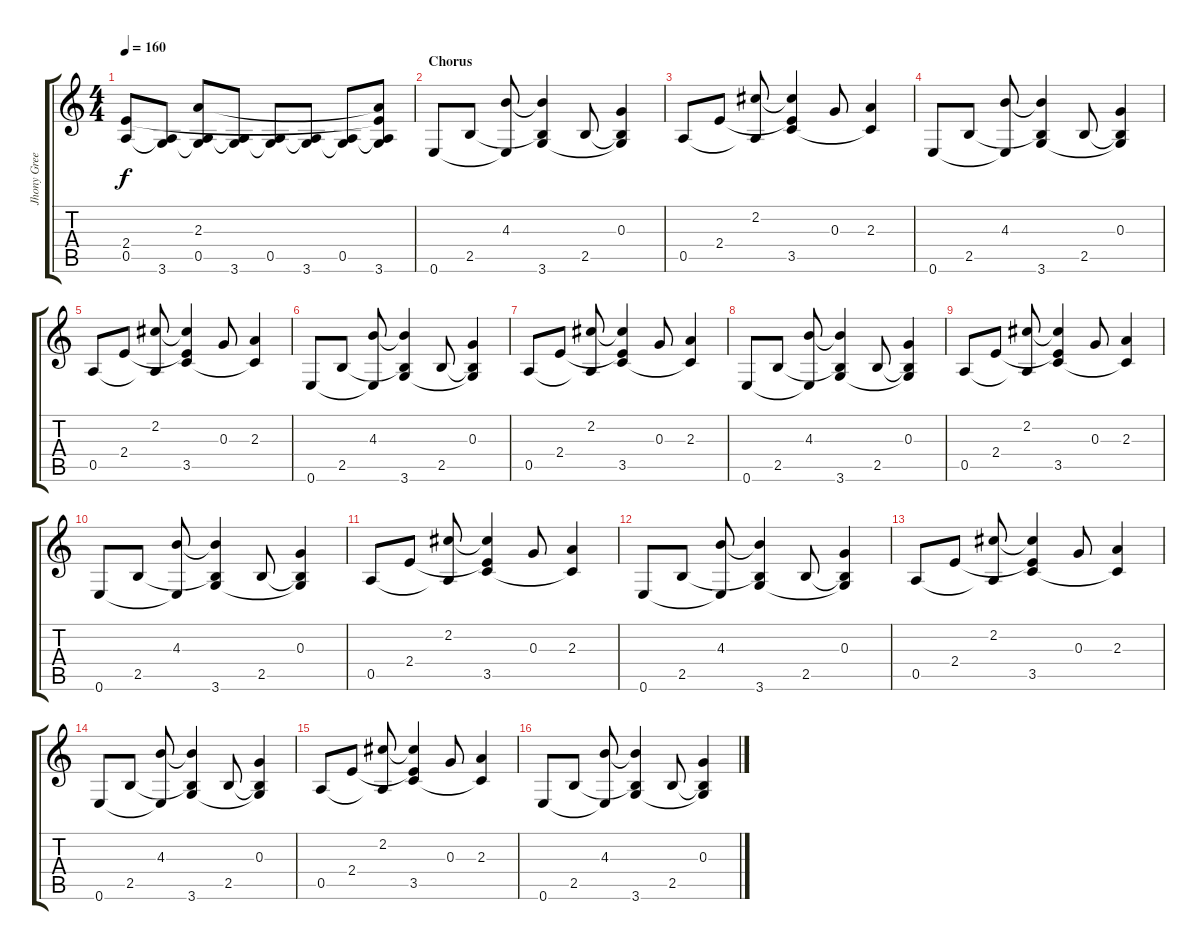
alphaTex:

\track ("Jhony Greenwood (Dist)" "Jhony Gree") {instrument distortionguitar}
\staff {score tabs}
\tuning (E4 B3 G3 D3 A2 E2) {hide}
\ts (4 4)
\tempo 160
\clef g2
\ks c
(2.4 0.5).8{dy f} (0.5{t} 3.6).8 (2.3 0.5 3.6{t}).8 (0.5{t} 3.6).8 (0.5 3.6{t}).8 (0.5{t} 3.6).8 (0.5 3.6{t}).8 (2.3{t} 2.4{t} 0.5{t} 3.6).8 |
\section ("" "Chorus")
0.6.8 2.5.8 (4.3 0.6{t}).8 (4.3{t} 2.5{t} 3.6).4 2.5.8 (0.3 2.5{t} 3.6{t}).4 |
0.5.8 2.4.8 (2.2 0.5{t}).8 (2.2{t} 2.4{t} 3.5).4 0.3.8 (2.3 3.5{t}).4 |
0.6.8 2.5.8 (4.3 0.6{t}).8 (4.3{t} 2.5{t} 3.6).4 2.5.8 (0.3 2.5{t} 3.6{t}).4 |
0.5.8 2.4.8 (2.2 0.5{t}).8 (2.2{t} 2.4{t} 3.5).4 0.3.8 (2.3 3.5{t}).4 |
0.6.8 2.5.8 (4.3 0.6{t}).8 (4.3{t} 2.5{t} 3.6).4 2.5.8 (0.3 2.5{t} 3.6{t}).4 |
0.5.8 2.4.8 (2.2 0.5{t}).8 (2.2{t} 2.4{t} 3.5).4 0.3.8 (2.3 3.5{t}).4 |
0.6.8 2.5.8 (4.3 0.6{t}).8 (4.3{t} 2.5{t} 3.6).4 2.5.8 (0.3 2.5{t} 3.6{t}).4 |
0.5.8 2.4.8 (2.2 0.5{t}).8 (2.2{t} 2.4{t} 3.5).4 0.3.8 (2.3 3.5{t}).4 |
0.6.8 2.5.8 (4.3 0.6{t}).8 (4.3{t} 2.5{t} 3.6).4 2.5.8 (0.3 2.5{t} 3.6{t}).4 |
0.5.8 2.4.8 (2.2 0.5{t}).8 (2.2{t} 2.4{t} 3.5).4 0.3.8 (2.3 3.5{t}).4 |
0.6.8 2.5.8 (4.3 0.6{t}).8 (4.3{t} 2.5{t} 3.6).4 2.5.8 (0.3 2.5{t} 3.6{t}).4 |
0.5.8 2.4.8 (2.2 0.5{t}).8 (2.2{t} 2.4{t} 3.5).4 0.3.8 (2.3 3.5{t}).4 |
0.6.8 2.5.8 (4.3 0.6{t}).8 (4.3{t} 2.5{t} 3.6).4 2.5.8 (0.3 2.5{t} 3.6{t}).4 |
0.5.8 2.4.8 (2.2 0.5{t}).8 (2.2{t} 2.4{t} 3.5).4 0.3.8 (2.3 3.5{t}).4 |
0.6.8 2.5.8 (4.3 0.6{t}).8 (4.3{t} 2.5{t} 3.6).4 2.5.8 (0.3 2.5{t} 3.6{t}).4
